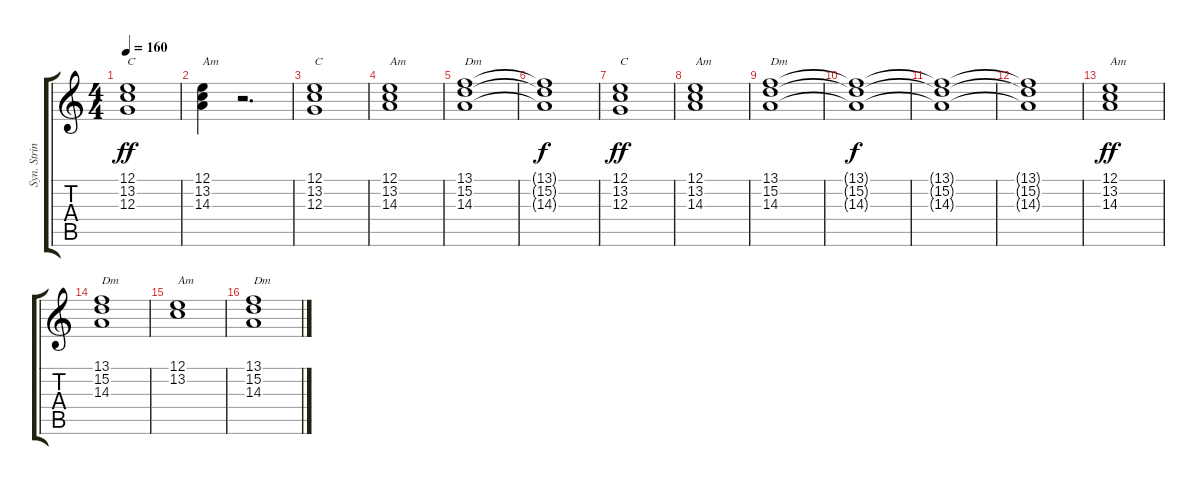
\track ("Syn. Strings" "Syn. Strin") {instrument synthstrings1}
\staff {score tabs}
\tuning (E4 B3 G3 D3 A2 E2) {hide}
\ts (4 4)
\tempo 160
\clef g2
\ks c
(12.1 13.2 12.3).1{txt "C" dy ff} |
(12.1 13.2 14.3).4{txt "Am"} r.2{d} |
(12.1 13.2 12.3).1{txt "C"} |
(12.1 13.2 14.3).1{txt "Am"} |
(13.1 15.2 14.3).1{txt "Dm"} |
(13.1{t} 15.2{t} 14.3{t}).1{dy f} |
(12.1 13.2 12.3).1{txt "C" dy ff} |
(12.1 13.2 14.3).1{txt "Am"} |
(13.1 15.2 14.3).1{txt "Dm"} |
(13.1{t} 15.2{t} 14.3{t}).1{dy f} |
(13.1{t} 15.2{t} 14.3{t}).1 |
(13.1{t} 15.2{t} 14.3{t}).1 |
(12.1 13.2 14.3).1{txt "Am" dy ff} |
(13.1 15.2 14.3).1{txt "Dm"} |
(12.1 13.2).1{txt "Am"} |
(13.1 15.2 14.3).1{txt "Dm"}
